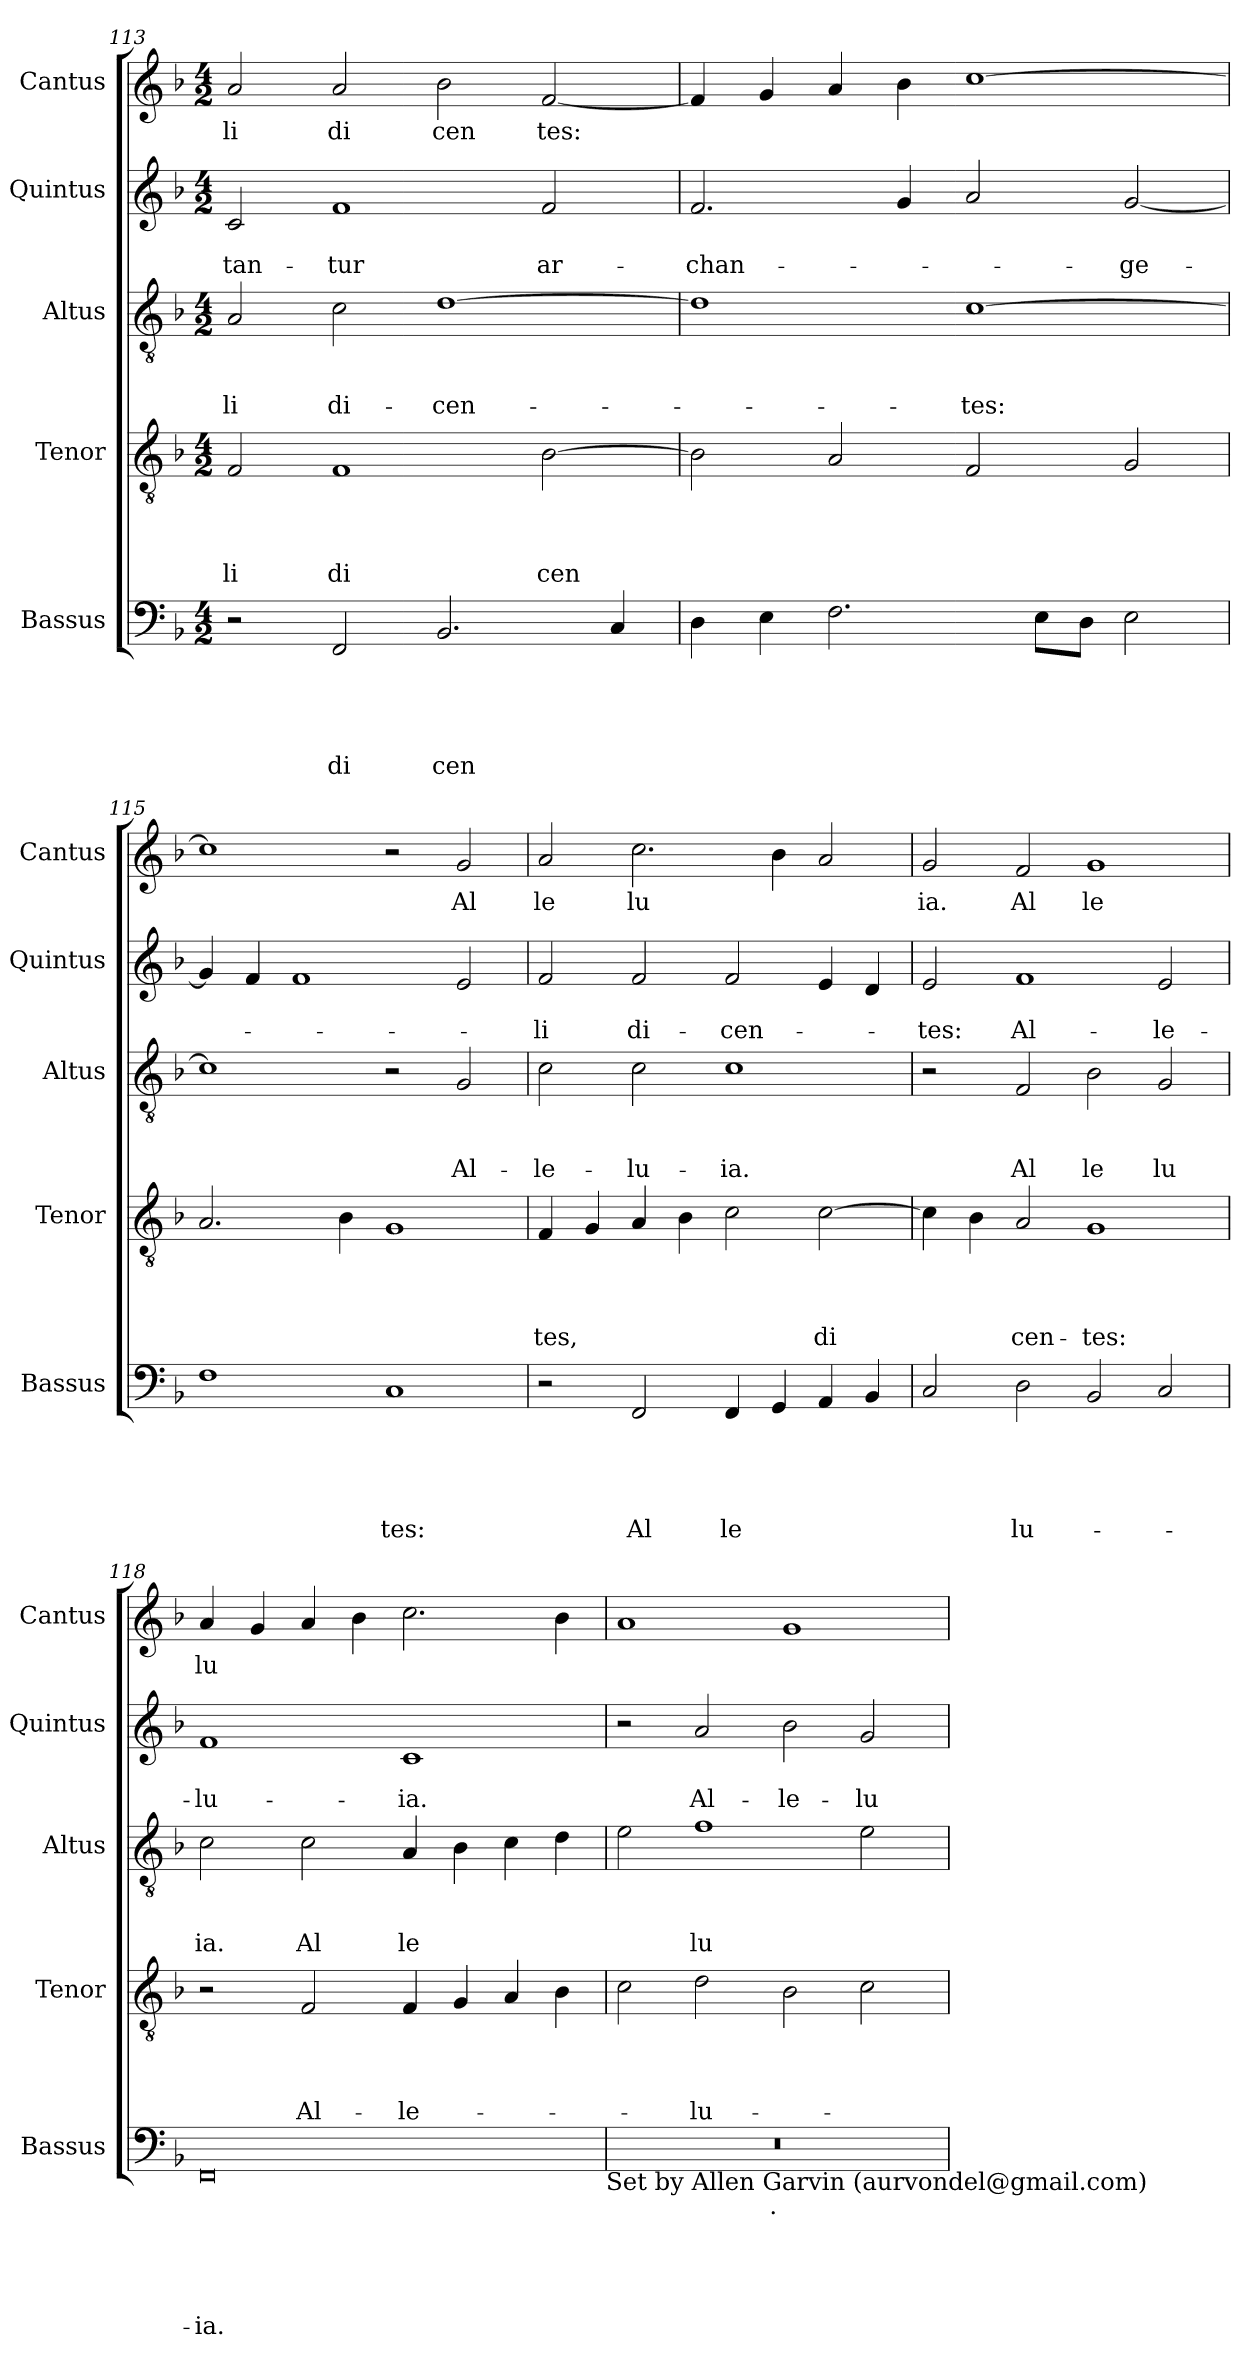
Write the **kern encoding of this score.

**kern	**text	**text	**text	**text	**text	**kern	**text	**text	**text	**text	**kern	**text	**text	**text	**kern	**text	**text	**kern	**text
*part5	*part5	*part5	*part5	*part5	*part5	*part4	*part4	*part4	*part4	*part4	*part3	*part3	*part3	*part3	*part2	*part2	*part2	*part1	*part1
*staff5	*staff5	*staff5	*staff5	*staff5	*staff5	*staff4	*staff4	*staff4	*staff4	*staff4	*staff3	*staff3	*staff3	*staff3	*staff2	*staff2	*staff2	*staff1	*staff1
*I"Bassus	*	*	*	*	*	*I"Tenor	*	*	*	*	*I"Altus	*	*	*	*I"Quintus	*	*	*I"Cantus	*
*I'Bassus	*	*	*	*	*	*I'Tenor	*	*	*	*	*I'Altus	*	*	*	*I'Quintus	*	*	*I'Cantus	*
*clefF4	*	*	*	*	*	*clefGv2	*	*	*	*	*clefGv2	*	*	*	*clefG2	*	*	*clefG2	*
*k[b-]	*	*	*	*	*	*k[b-]	*	*	*	*	*k[b-]	*	*	*	*k[b-]	*	*	*k[b-]	*
*F:	*	*	*	*	*	*F:	*	*	*	*	*F:	*	*	*	*F:	*	*	*F:	*
*M4/2	*	*	*	*	*	*M4/2	*	*	*	*	*M4/2	*	*	*	*M4/2	*	*	*M4/2	*
=113	=113	=113	=113	=113	=113	=113	=113	=113	=113	=113	=113	=113	=113	=113	=113	=113	=113	=113	=113
!	!	!	!	!	!	!	!	!	!	!LO:LY:b	!	!	!	!LO:LY:b	!	!	!LO:LY:b	!	!LO:LY:b
2r	.	.	.	.	.	2F/	.	.	.	li	2A/	.	.	-li	2c/	.	-tan-	2a/	li
!	!	!	!	!	!LO:LY:b	!	!	!	!	!LO:LY:b	!	!	!	!LO:LY:b	!	!	!LO:LY:b	!	!LO:LY:b
2FF/	.	.	.	.	di	1F	.	.	.	di	2c\	.	.	di-	1f	.	-tur	2a/	di
!	!	!	!	!	!LO:LY:b	!	!	!	!	!	!	!	!	!LO:LY:b	!	!	!	!	!LO:LY:b
2.BB-/	.	.	.	.	cen	.	.	.	.	.	[>1d	.	.	-cen-	.	.	.	2b-\	cen
!	!	!	!	!	!	!	!	!	!	!LO:LY:b	!	!	!	!	!	!	!LO:LY:b	!	!LO:LY:b
.	.	.	.	.	.	[>2B-\	.	.	.	cen	.	.	.	.	2f/	.	ar-	[<2f/	tes:
4C/	.	.	.	.	.	.	.	.	.	.	.	.	.	.	.	.	.	.	.
=114	=114	=114	=114	=114	=114	=114	=114	=114	=114	=114	=114	=114	=114	=114	=114	=114	=114	=114	=114
!	!	!	!	!	!	!	!	!	!	!	!	!	!	!	!	!	!LO:LY:b	!	!
4D\	.	.	.	.	.	2B-\]	.	.	.	.	1d]	.	.	.	2.f/	.	-chan-	4f/]	.
4E\	.	.	.	.	.	.	.	.	.	.	.	.	.	.	.	.	.	4g/	.
2.F\	.	.	.	.	.	2A/	.	.	.	.	.	.	.	.	.	.	.	4a/	.
.	.	.	.	.	.	.	.	.	.	.	.	.	.	.	4g/	.	.	4b-\	.
!	!	!	!	!	!	!	!	!	!	!	!	!	!	!LO:LY:b	!	!	!	!	!
.	.	.	.	.	.	2F/	.	.	.	.	[>1c	.	.	-tes:	2a/	.	.	[>1cc	.
8E\L	.	.	.	.	.	.	.	.	.	.	.	.	.	.	.	.	.	.	.
8D\J	.	.	.	.	.	.	.	.	.	.	.	.	.	.	.	.	.	.	.
!	!	!	!	!	!	!	!	!	!	!	!	!	!	!	!	!	!LO:LY:b	!	!
2E\	.	.	.	.	.	2G/	.	.	.	.	.	.	.	.	[<2g/	.	-ge-	.	.
=115	=115	=115	=115	=115	=115	=115	=115	=115	=115	=115	=115	=115	=115	=115	=115	=115	=115	=115	=115
1F	.	.	.	.	.	2.A/	.	.	.	.	1c]	.	.	.	4g/]	.	.	1cc]	.
.	.	.	.	.	.	.	.	.	.	.	.	.	.	.	4f/	.	.	.	.
.	.	.	.	.	.	.	.	.	.	.	.	.	.	.	1f	.	.	.	.
.	.	.	.	.	.	4B-\	.	.	.	.	.	.	.	.	.	.	.	.	.
!	!	!	!	!	!LO:LY:b	!	!	!	!	!	!	!	!	!	!	!	!	!	!
1C	.	.	.	.	tes:	1G	.	.	.	.	2r	.	.	.	.	.	.	2r	.
!	!	!	!	!	!	!	!	!	!	!	!	!	!	!LO:LY:b	!	!	!	!	!LO:LY:b
.	.	.	.	.	.	.	.	.	.	.	2G/	.	.	Al-	2e/	.	.	2g/	Al
=116	=116	=116	=116	=116	=116	=116	=116	=116	=116	=116	=116	=116	=116	=116	=116	=116	=116	=116	=116
!	!	!	!	!	!	!	!	!	!	!LO:LY:b	!	!	!	!LO:LY:b	!	!	!LO:LY:b	!	!LO:LY:b
2r	.	.	.	.	.	4F/	.	.	.	tes,	2c\	.	.	-le-	2f/	.	-li	2a/	le
.	.	.	.	.	.	4G/	.	.	.	.	.	.	.	.	.	.	.	.	.
!	!	!	!	!	!LO:LY:b	!	!	!	!	!	!	!	!	!LO:LY:b	!	!	!LO:LY:b	!	!LO:LY:b
2FF/	.	.	.	.	Al	4A/	.	.	.	.	2c\	.	.	-lu-	2f/	.	di-	2.cc\	lu
.	.	.	.	.	.	4B-\	.	.	.	.	.	.	.	.	.	.	.	.	.
!	!	!	!	!	!LO:LY:b	!	!	!	!	!	!	!	!	!LO:LY:b	!	!	!LO:LY:b	!	!
4FF/	.	.	.	.	le	2c\	.	.	.	.	1c	.	.	-ia.	2f/	.	-cen-	.	.
4GG/	.	.	.	.	.	.	.	.	.	.	.	.	.	.	.	.	.	4b-\	.
!	!	!	!	!	!	!	!	!	!	!LO:LY:b	!	!	!	!	!	!	!	!	!
4AA/	.	.	.	.	.	[<2c\	.	.	.	di	.	.	.	.	4e/	.	.	2a/	.
4BB-/	.	.	.	.	.	.	.	.	.	.	.	.	.	.	4d/	.	.	.	.
!!LO:LB:g=z
=117	=117	=117	=117	=117	=117	=117	=117	=117	=117	=117	=117	=117	=117	=117	=117	=117	=117	=117	=117
!	!	!	!	!	!	!	!	!	!	!	!	!	!	!	!	!	!LO:LY:b	!	!LO:LY:b
2C/	.	.	.	.	.	4c\]	.	.	.	.	2r	.	.	.	2e/	.	-tes:	2g/	ia.
.	.	.	.	.	.	4B-\	.	.	.	.	.	.	.	.	.	.	.	.	.
!	!	!	!	!	!LO:LY:b	!	!	!	!	!LO:LY:b	!	!	!	!LO:LY:b	!	!	!LO:LY:b	!	!LO:LY:b
2D\	.	.	.	.	lu-	2A/	.	.	.	cen-	2F/	.	.	Al	1f	.	Al-	2f/	Al
!	!	!	!	!	!	!	!	!	!	!LO:LY:b	!	!	!	!LO:LY:b	!	!	!	!	!LO:LY:b
2BB-/	.	.	.	.	.	1G	.	.	.	-tes:	2B-\	.	.	le	.	.	.	1g	le
!	!	!	!	!	!	!	!	!	!	!	!	!	!	!LO:LY:b	!	!	!LO:LY:b	!	!
2C/	.	.	.	.	.	.	.	.	.	.	2G/	.	.	lu	2e/	.	-le-	.	.
=118	=118	=118	=118	=118	=118	=118	=118	=118	=118	=118	=118	=118	=118	=118	=118	=118	=118	=118	=118
!	!	!	!	!	!LO:LY:b	!	!	!	!	!	!	!	!	!LO:LY:b	!	!	!LO:LY:b	!	!LO:LY:b
0FF	.	.	.	.	-ia.	2r	.	.	.	.	2c\	.	.	ia.	1f	.	-lu-	4a/	lu
.	.	.	.	.	.	.	.	.	.	.	.	.	.	.	.	.	.	4g/	.
!	!	!	!	!	!	!	!	!	!	!LO:LY:b	!	!	!	!LO:LY:b	!	!	!	!	!
.	.	.	.	.	.	2F/	.	.	.	Al-	2c\	.	.	Al	.	.	.	4a/	.
.	.	.	.	.	.	.	.	.	.	.	.	.	.	.	.	.	.	4b-\	.
!	!	!	!	!	!	!	!	!	!	!LO:LY:b	!	!	!	!LO:LY:b	!	!	!LO:LY:b	!	!
.	.	.	.	.	.	4F/	.	.	.	-le-	4A/	.	.	le	1c	.	-ia.	2.cc\	.
.	.	.	.	.	.	4G/	.	.	.	.	4B-\	.	.	.	.	.	.	.	.
.	.	.	.	.	.	4A/	.	.	.	.	4c\	.	.	.	.	.	.	.	.
.	.	.	.	.	.	4B-\	.	.	.	.	4d\	.	.	.	.	.	.	4b-\	.
!LO:TX:b:t=Set by Allen Garvin (aurvondel@gmail.com)	!	!	!	!	!	!	!	!	!	!	!	!	!	!	!	!	!	!	!
=119	=119	=119	=119	=119	=119	=119	=119	=119	=119	=119	=119	=119	=119	=119	=119	=119	=119	=119	=119
*^	*	*	*	*	*	*	*	*	*	*	*	*	*	*	*	*	*	*	*
0r	2ryy	.	.	.	.	.	2c\	.	.	.	.	2e\	.	.	.	2r	.	.	1a	.
!	!	!	!	!	!	!	!	!	!	!	!LO:LY:b	!	!	!	!LO:LY:b	!	!	!LO:LY:b	!	!
.	4...ryy	.	.	.	.	.	2d\	.	.	.	-lu-	1f	.	.	lu	2a/	.	Al-	.	.
!	!LO:TX:b:t=.	!	!	!	!	!	!	!	!	!	!	!	!	!	!	!	!	!	!	!
.	1ryy	.	.	.	.	.	.	.	.	.	.	.	.	.	.	.	.	.	.	.
!	!	!	!	!	!	!	!	!	!	!	!	!	!	!	!	!	!	!LO:LY:b	!	!
.	.	.	.	.	.	.	2B-\	.	.	.	.	.	.	.	.	2b-\	.	-le-	1g	.
!	!	!	!	!	!	!	!	!	!	!	!	!	!	!	!	!	!	!LO:LY:b	!	!
.	.	.	.	.	.	.	2c\	.	.	.	.	2e\	.	.	.	2g/	.	-lu-	.	.
.	32ryy	.	.	.	.	.	.	.	.	.	.	.	.	.	.	.	.	.	.	.
*v	*v	*	*	*	*	*	*	*	*	*	*	*	*	*	*	*	*	*	*	*
=	=	=	=	=	=	=	=	=	=	=	=	=	=	=	=	=	=	=	=
*-	*-	*-	*-	*-	*-	*-	*-	*-	*-	*-	*-	*-	*-	*-	*-	*-	*-	*-	*-
